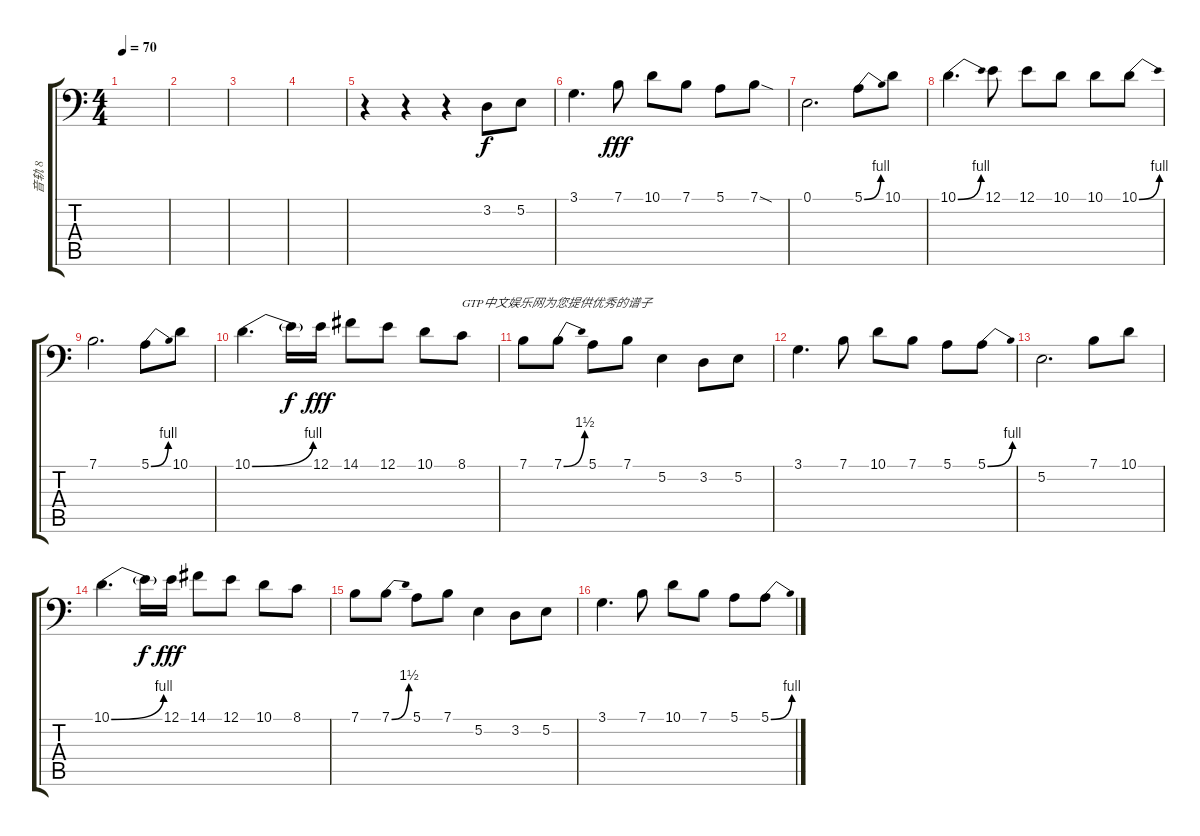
\track ("音轨 8" "音轨 8") {instrument lead1square bank 7}
\staff {score tabs}
\tuning (E3 B2 G2 D2 A1 E1) {hide}
\ts (4 4)
\tempo 70
\clef f4
\ks c
|
|
|
|
r.4 r.4 r.4 3.2.8 5.2.8{dy f} |
3.1.4{d} 7.1.8{dy fff} 10.1.8 7.1.8 5.1.8 7.1{sod}.8 |
0.1.2{d} 5.1{be (bend 0 0 60 4)}.8 10.1.8 |
10.1{be (bend 0 0 60 4)}.4{d} 12.1.8 12.1.8 10.1.8 10.1.8 10.1{be (bend 0 0 60 4)}.8 |
7.1.2{d} 5.1{be (bend 0 0 60 4)}.8 10.1.8 |
10.1{be (bend 0 0 60 4)}.4{d} 10.1{t}.16{dy f} 12.1.16{dy fff} 14.1.8 12.1.8 10.1.8 8.1.8{txt "GTP中文娱乐网为您提供优秀的谱子"} |
7.1.8 7.1{be (bend 0 0 60 6)}.8 5.1.8 7.1.8 5.2.4 3.2.8 5.2.8 |
3.1.4{d} 7.1.8 10.1.8 7.1.8 5.1.8 5.1{be (bend 0 0 60 4)}.8 |
5.2.2{d} 7.1.8 10.1.8 |
10.1{be (bend 0 0 60 4)}.4{d} 10.1{t}.16{dy f} 12.1.16{dy fff} 14.1.8 12.1.8 10.1.8 8.1.8 |
7.1.8 7.1{be (bend 0 0 60 6)}.8 5.1.8 7.1.8 5.2.4 3.2.8 5.2.8 |
3.1.4{d} 7.1.8 10.1.8 7.1.8 5.1.8 5.1{be (bend 0 0 60 4)}.8
